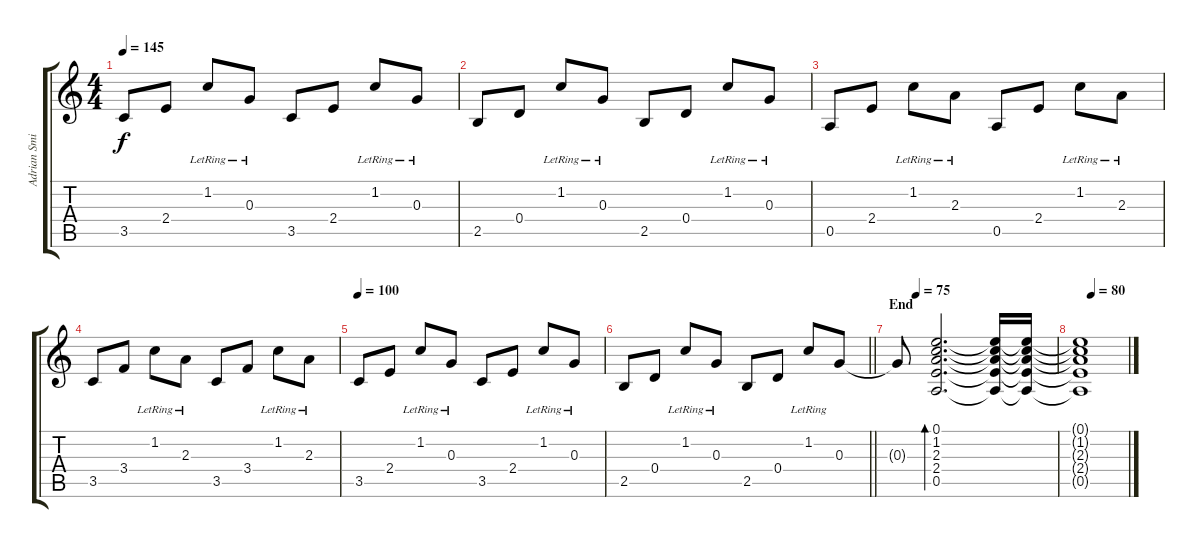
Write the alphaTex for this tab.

\track ("Adrian Smith" "Adrian Smi") {instrument distortionguitar}
\staff {score tabs}
\tuning (E4 B3 G3 D3 A2 E2) {hide}
\ts (4 4)
\tempo 145
\clef g2
\ks c
3.5.8{dy f} 2.4.8 1.2{lr}.8 0.3{lr}.8 3.5.8 2.4.8 1.2{lr}.8 0.3{lr}.8 |
2.5.8 0.4.8 1.2{lr}.8 0.3{lr}.8 2.5.8 0.4.8 1.2{lr}.8 0.3{lr}.8 |
0.5.8 2.4.8 1.2{lr}.8 2.3{lr}.8 0.5.8 2.4.8 1.2{lr}.8 2.3{lr}.8 |
3.5.8 3.4.8 1.2{lr}.8 2.3{lr}.8 3.5.8 3.4.8 1.2{lr}.8 2.3{lr}.8 |
\tempo 100
3.5.8 2.4.8 1.2{lr}.8 0.3{lr}.8 3.5.8 2.4.8 1.2{lr}.8 0.3{lr}.8 |
\barLineRight lightlight
2.5.8 0.4.8 1.2{lr}.8 0.3{lr}.8 2.5.8 0.4.8 1.2{lr}.8 0.3.8 |
\section ("" "End")
\tempo (75 0.125)
0.3{t}.8 (0.1 1.2 2.3 2.4 0.5).2{d bd 240} (0.1{t} 1.2{t} 2.3{t} 2.4{t} 0.5{t}).16 (0.1{t} 1.2{t} 2.3{t} 2.4{t} 0.5{t}).16 |
\tempo (80 0.25)
(0.1{t} 1.2{t} 2.3{t} 2.4{t} 0.5{t}).1
